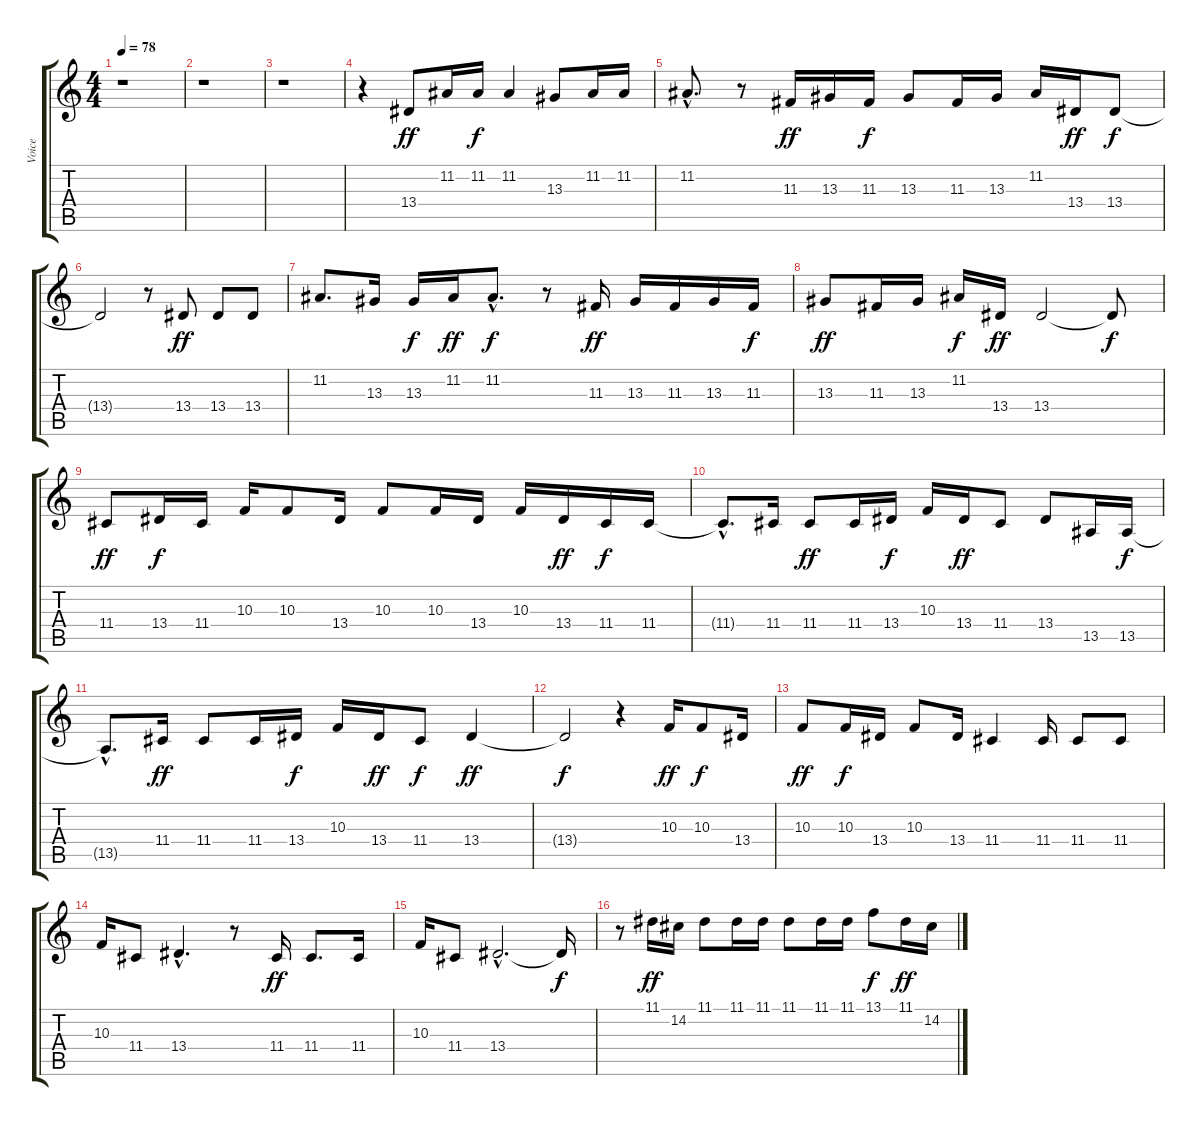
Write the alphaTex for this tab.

\track ("Voice" "Voice") {instrument brightacousticpiano}
\staff {score tabs}
\tuning (E4 B3 G3 D3 A2 E2) {hide}
\ts (4 4)
\tempo 78
\clef g2
\ks c
r.1{dy f} |
r.1 |
r.1 |
r.4 13.4.8{dy ff} 11.2.16 11.2.16{dy f} 11.2.4 13.3.8 11.2.16 11.2.16 |
11.2{hac}.8{d} r.8 11.3.16{dy ff} 13.3.16 11.3.16{dy f} 13.3.8 11.3.16 13.3.16 11.2.16 13.4.16{dy ff} 13.4.8{dy f} |
13.4{t}.2 r.8 13.4.8{dy ff} 13.4.8 13.4.8 |
11.2.8{d} 13.3.16 13.3.16{dy f} 11.2.16{dy ff} 11.2{hac}.8{d dy f} r.8 11.3.16{dy ff} 13.3.16 11.3.16 13.3.16 11.3.16{dy f} |
13.3.8{dy ff} 11.3.16 13.3.16 11.2.16{dy f} 13.4.16{dy ff} 13.4.2 13.4{t}.8{dy f} |
11.4.8{dy ff} 13.4.16{dy f} 11.4.16 10.3.16 10.3.8 13.4.16 10.3.8 10.3.16 13.4.16 10.3.16 13.4.16{dy ff} 11.4.16{dy f} 11.4.16 |
11.4{hac t}.8{d} 11.4.16 11.4.8{dy ff} 11.4.16 13.4.16{dy f} 10.3.16 13.4.16{dy ff} 11.4.8 13.4.8 13.5.16 13.5.16{dy f} |
13.5{hac t}.8{d} 11.4.16{dy ff} 11.4.8 11.4.16 13.4.16{dy f} 10.3.16 13.4.16{dy ff} 11.4.8{dy f} 13.4.4{dy ff} |
13.4{t}.2{dy f} r.4 10.3.16{dy ff} 10.3.8{dy f} 13.4.16 |
10.3.8{dy ff} 10.3.16{dy f} 13.4.16 10.3.8 13.4.16 11.4.4 11.4.16 11.4.8 11.4.8 |
10.3.16 11.4.8 13.4{hac}.4{d} r.8 11.4.16{dy ff} 11.4.8{d} 11.4.16 |
10.3.16 11.4.8 13.4{hac}.2{d} 13.4{t}.16{dy f} |
r.8 11.1.16{dy ff} 14.2.16 11.1.8 11.1.16 11.1.16 11.1.8 11.1.16 11.1.16 13.1.8{dy f} 11.1.16{dy ff} 14.2.16
